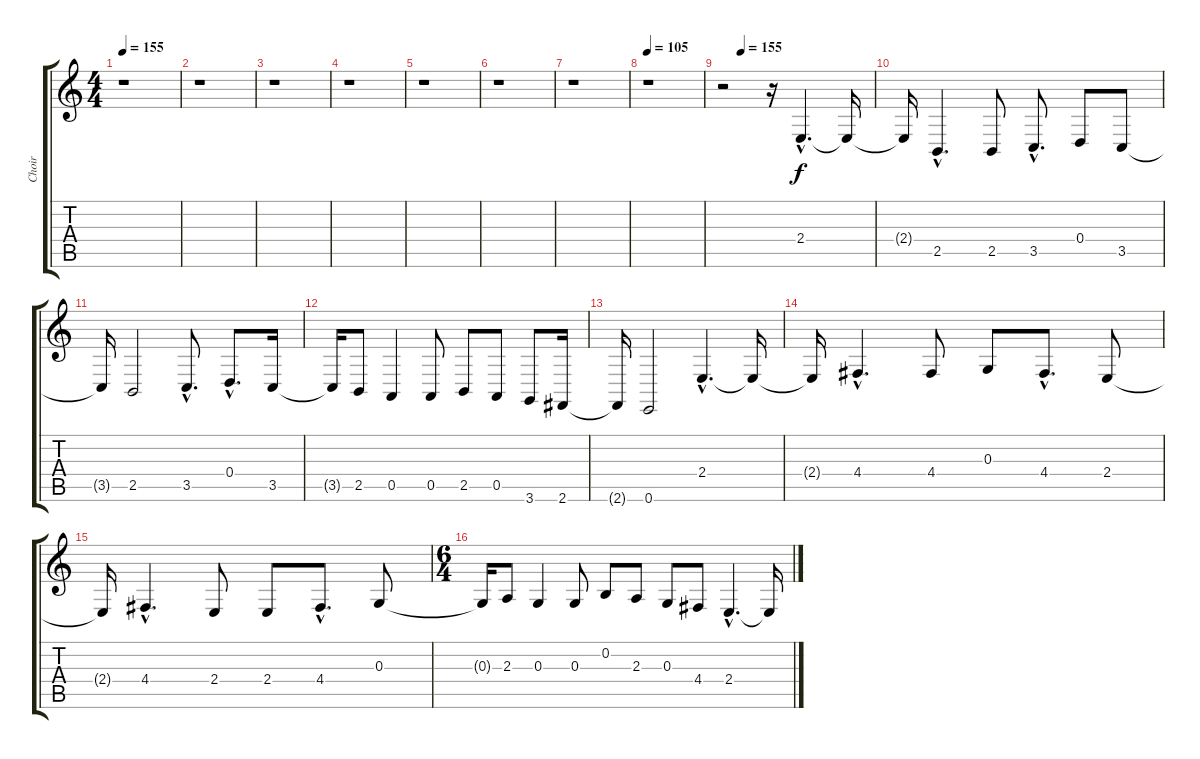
\track ("Choir" "Choir") {instrument choiraahs}
\staff {score tabs}
\tuning (E4 B3 G3 D3 A2 E2) {hide}
\ts (4 4)
\tempo 155
\clef g2
\ks c
r.1{dy f} |
r.1 |
r.1 |
r.1 |
r.1 |
r.1 |
r.1 |
\tempo 105
r.1 |
\tempo (155 0.125)
r.2 r.16 2.4{hac}.4{d} 2.4{t}.16 |
2.4{t}.16 2.5{hac}.4{d} 2.5.8 3.5{hac}.8{d} 0.4.8 3.5.8 |
3.5{t}.16 2.5.2 3.5{hac}.8{d} 0.4{hac}.8{d} 3.5.16 |
3.5{t}.16 2.5.8 0.5.4 0.5.8 2.5.8 0.5.8 3.6.8 2.6.16 |
2.6{t}.16 0.6.2 2.4{hac}.4{d} 2.4{t}.16 |
2.4{t}.16 4.4{hac}.4{d} 4.4.8 0.3.8 4.4{hac}.8{d} 2.4.8 |
2.4{t}.16 4.4{hac}.4{d} 2.4.8 2.4.8 4.4{hac}.8{d} 0.3.8 |
\ts (6 4)
0.3{t}.16 2.3.8 0.3.4 0.3.8 0.2.8 2.3.8 0.3.8 4.4.8 2.4{hac}.4{d} 2.4{t}.16
